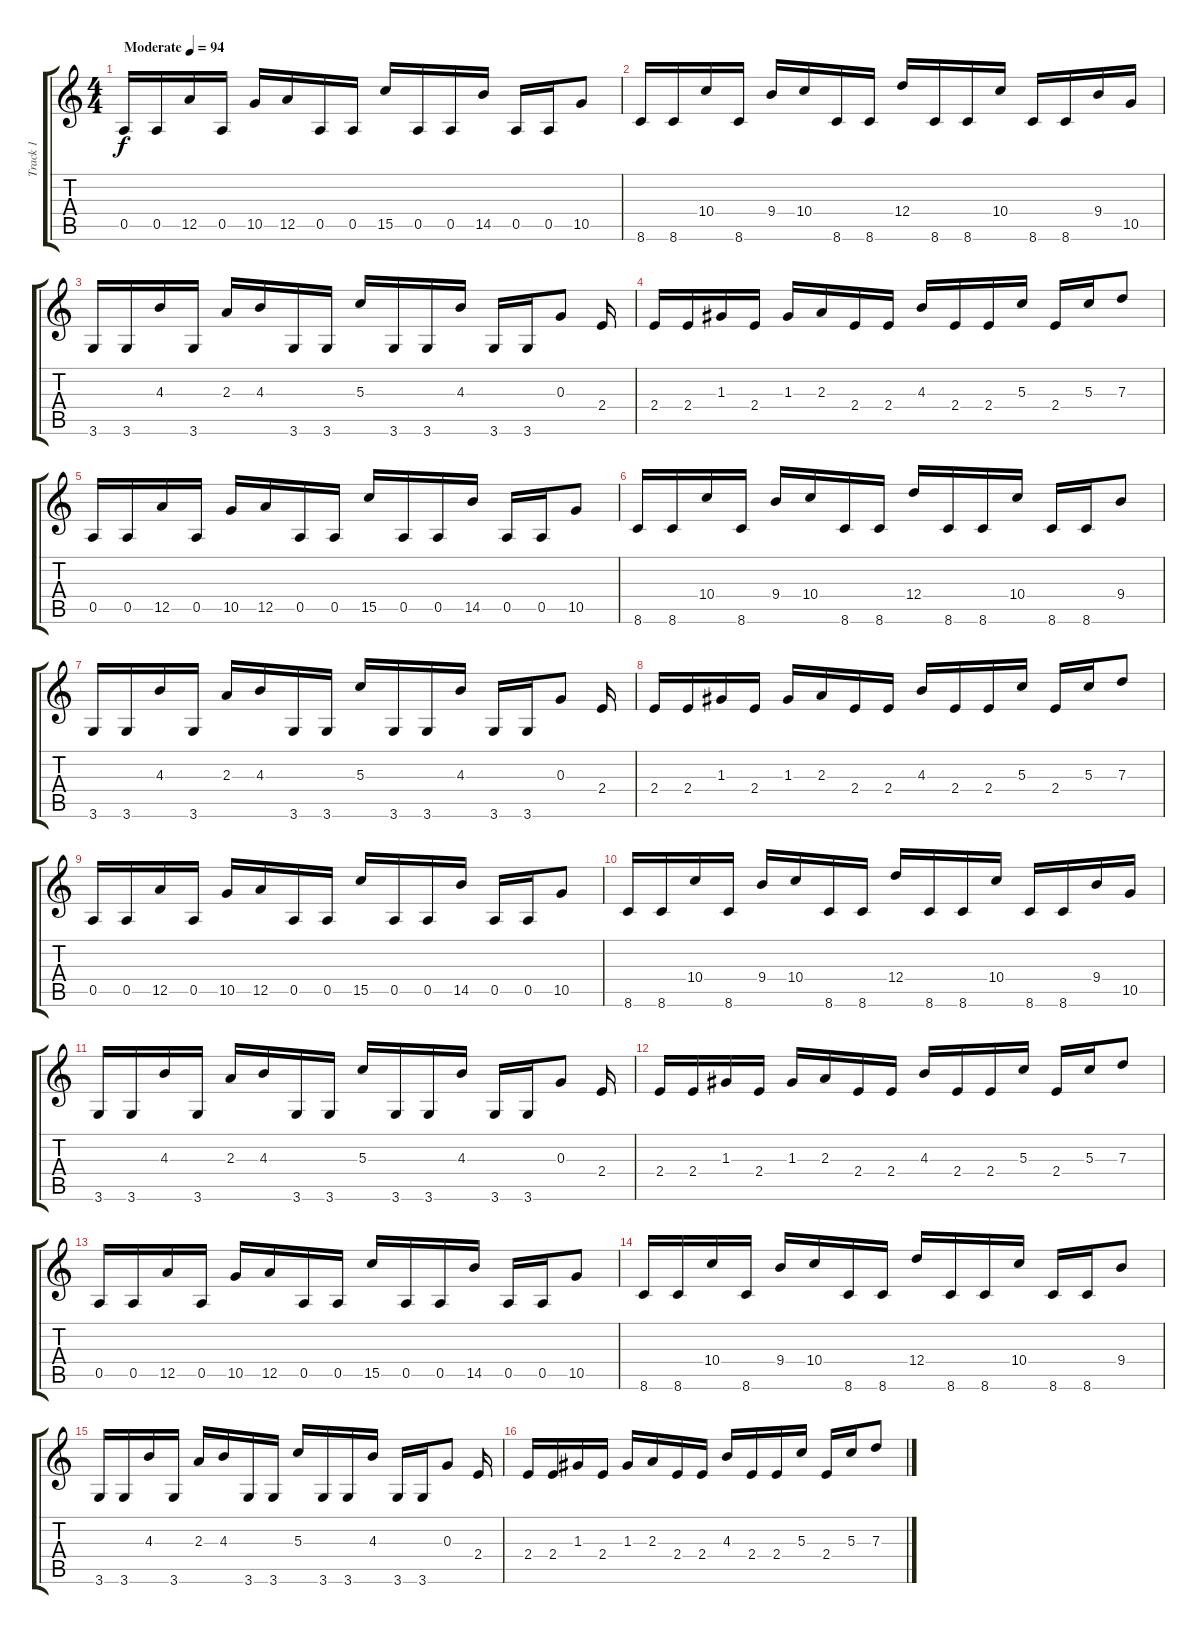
\track ("Track 1" "Track 1") {instrument overdrivenguitar}
\staff {score tabs}
\tuning (E4 B3 G3 D3 A2 E2) {hide}
\ts (4 4)
\tempo (94 "Moderate")
\clef g2
\ks c
0.5.16{dy f instrument overdrivenguitar} 0.5.16 12.5.16 0.5.16 10.5.16 12.5.16 0.5.16 0.5.16 15.5.16 0.5.16 0.5.16 14.5.16 0.5.16 0.5.16 10.5.8 |
8.6.16 8.6.16 10.4.16 8.6.16 9.4.16 10.4.16 8.6.16 8.6.16 12.4.16 8.6.16 8.6.16 10.4.16 8.6.16 8.6.16 9.4.16 10.5.16 |
3.6.16 3.6.16 4.3.16 3.6.16 2.3.16 4.3.16 3.6.16 3.6.16 5.3.16 3.6.16 3.6.16 4.3.16 3.6.16 3.6.16 0.3.8 2.4.16 |
2.4.16 2.4.16 1.3.16 2.4.16 1.3.16 2.3.16 2.4.16 2.4.16 4.3.16 2.4.16 2.4.16 5.3.16 2.4.16 5.3.16 7.3.8 |
0.5.16 0.5.16 12.5.16 0.5.16 10.5.16 12.5.16 0.5.16 0.5.16 15.5.16 0.5.16 0.5.16 14.5.16 0.5.16 0.5.16 10.5.8 |
8.6.16 8.6.16 10.4.16 8.6.16 9.4.16 10.4.16 8.6.16 8.6.16 12.4.16 8.6.16 8.6.16 10.4.16 8.6.16 8.6.16 9.4.8 |
3.6.16 3.6.16 4.3.16 3.6.16 2.3.16 4.3.16 3.6.16 3.6.16 5.3.16 3.6.16 3.6.16 4.3.16 3.6.16 3.6.16 0.3.8 2.4.16 |
2.4.16 2.4.16 1.3.16 2.4.16 1.3.16 2.3.16 2.4.16 2.4.16 4.3.16 2.4.16 2.4.16 5.3.16 2.4.16 5.3.16 7.3.8 |
0.5.16 0.5.16 12.5.16 0.5.16 10.5.16 12.5.16 0.5.16 0.5.16 15.5.16 0.5.16 0.5.16 14.5.16 0.5.16 0.5.16 10.5.8 |
8.6.16 8.6.16 10.4.16 8.6.16 9.4.16 10.4.16 8.6.16 8.6.16 12.4.16 8.6.16 8.6.16 10.4.16 8.6.16 8.6.16 9.4.16 10.5.16 |
3.6.16 3.6.16 4.3.16 3.6.16 2.3.16 4.3.16 3.6.16 3.6.16 5.3.16 3.6.16 3.6.16 4.3.16 3.6.16 3.6.16 0.3.8 2.4.16 |
2.4.16 2.4.16 1.3.16 2.4.16 1.3.16 2.3.16 2.4.16 2.4.16 4.3.16 2.4.16 2.4.16 5.3.16 2.4.16 5.3.16 7.3.8 |
0.5.16 0.5.16 12.5.16 0.5.16 10.5.16 12.5.16 0.5.16 0.5.16 15.5.16 0.5.16 0.5.16 14.5.16 0.5.16 0.5.16 10.5.8 |
8.6.16 8.6.16 10.4.16 8.6.16 9.4.16 10.4.16 8.6.16 8.6.16 12.4.16 8.6.16 8.6.16 10.4.16 8.6.16 8.6.16 9.4.8 |
3.6.16 3.6.16 4.3.16 3.6.16 2.3.16 4.3.16 3.6.16 3.6.16 5.3.16 3.6.16 3.6.16 4.3.16 3.6.16 3.6.16 0.3.8 2.4.16 |
2.4.16 2.4.16 1.3.16 2.4.16 1.3.16 2.3.16 2.4.16 2.4.16 4.3.16 2.4.16 2.4.16 5.3.16 2.4.16 5.3.16 7.3.8
